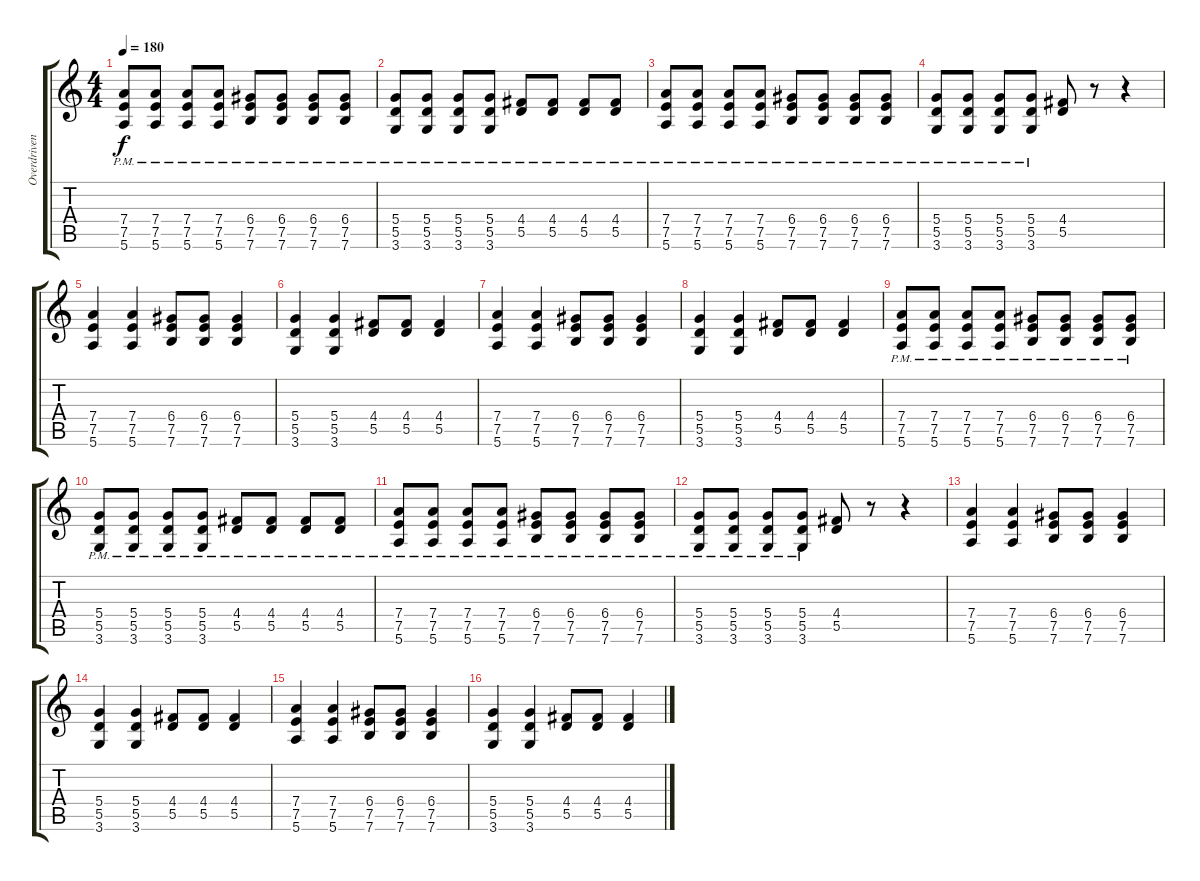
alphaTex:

\track ("Overdriven Guitar" "Overdriven") {instrument overdrivenguitar}
\staff {score tabs}
\tuning (E4 B3 G3 D3 A2 E2) {hide}
\ts (4 4)
\tempo 180
\clef g2
\ks c
(7.4{pm} 7.5{pm} 5.6{pm}).8{dy f} (7.4{pm} 7.5{pm} 5.6{pm}).8 (7.4{pm} 7.5{pm} 5.6{pm}).8 (7.4{pm} 7.5{pm} 5.6{pm}).8 (6.4{pm} 7.5{pm} 7.6{pm}).8 (6.4{pm} 7.5{pm} 7.6{pm}).8 (6.4{pm} 7.5{pm} 7.6{pm}).8 (6.4{pm} 7.5{pm} 7.6{pm}).8 |
(5.4{pm} 5.5{pm} 3.6{pm}).8 (5.4{pm} 5.5{pm} 3.6{pm}).8 (5.4{pm} 5.5{pm} 3.6{pm}).8 (5.4{pm} 5.5{pm} 3.6{pm}).8 (4.4{pm} 5.5{pm}).8 (4.4{pm} 5.5{pm}).8 (4.4{pm} 5.5{pm}).8 (4.4{pm} 5.5{pm}).8 |
(7.4{pm} 7.5{pm} 5.6{pm}).8 (7.4{pm} 7.5{pm} 5.6{pm}).8 (7.4{pm} 7.5{pm} 5.6{pm}).8 (7.4{pm} 7.5{pm} 5.6{pm}).8 (6.4{pm} 7.5{pm} 7.6{pm}).8 (6.4{pm} 7.5{pm} 7.6{pm}).8 (6.4{pm} 7.5{pm} 7.6{pm}).8 (6.4{pm} 7.5{pm} 7.6{pm}).8 |
(5.4{pm} 5.5{pm} 3.6{pm}).8 (5.4{pm} 5.5{pm} 3.6{pm}).8 (5.4{pm} 5.5{pm} 3.6{pm}).8 (5.4{pm} 5.5{pm} 3.6{pm}).8 (4.4 5.5).8 r.8 r.4 |
(7.4 7.5 5.6).4 (7.4 7.5 5.6).4 (6.4 7.5 7.6).8 (6.4 7.5 7.6).8 (6.4 7.5 7.6).4 |
(5.4 5.5 3.6).4 (5.4 5.5 3.6).4 (4.4 5.5).8 (4.4 5.5).8 (4.4 5.5).4 |
(7.4 7.5 5.6).4 (7.4 7.5 5.6).4 (6.4 7.5 7.6).8 (6.4 7.5 7.6).8 (6.4 7.5 7.6).4 |
(5.4 5.5 3.6).4 (5.4 5.5 3.6).4 (4.4 5.5).8 (4.4 5.5).8 (4.4 5.5).4 |
(7.4{pm} 7.5{pm} 5.6{pm}).8 (7.4{pm} 7.5{pm} 5.6{pm}).8 (7.4{pm} 7.5{pm} 5.6{pm}).8 (7.4{pm} 7.5{pm} 5.6{pm}).8 (6.4{pm} 7.5{pm} 7.6{pm}).8 (6.4{pm} 7.5{pm} 7.6{pm}).8 (6.4{pm} 7.5{pm} 7.6{pm}).8 (6.4{pm} 7.5{pm} 7.6{pm}).8 |
(5.4{pm} 5.5{pm} 3.6{pm}).8 (5.4{pm} 5.5{pm} 3.6{pm}).8 (5.4{pm} 5.5{pm} 3.6{pm}).8 (5.4{pm} 5.5{pm} 3.6{pm}).8 (4.4{pm} 5.5{pm}).8 (4.4{pm} 5.5{pm}).8 (4.4{pm} 5.5{pm}).8 (4.4{pm} 5.5{pm}).8 |
(7.4{pm} 7.5{pm} 5.6{pm}).8 (7.4{pm} 7.5{pm} 5.6{pm}).8 (7.4{pm} 7.5{pm} 5.6{pm}).8 (7.4{pm} 7.5{pm} 5.6{pm}).8 (6.4{pm} 7.5{pm} 7.6{pm}).8 (6.4{pm} 7.5{pm} 7.6{pm}).8 (6.4{pm} 7.5{pm} 7.6{pm}).8 (6.4{pm} 7.5{pm} 7.6{pm}).8 |
(5.4{pm} 5.5{pm} 3.6{pm}).8 (5.4{pm} 5.5{pm} 3.6{pm}).8 (5.4{pm} 5.5{pm} 3.6{pm}).8 (5.4{pm} 5.5{pm} 3.6{pm}).8 (4.4 5.5).8 r.8 r.4 |
(7.4 7.5 5.6).4 (7.4 7.5 5.6).4 (6.4 7.5 7.6).8 (6.4 7.5 7.6).8 (6.4 7.5 7.6).4 |
(5.4 5.5 3.6).4 (5.4 5.5 3.6).4 (4.4 5.5).8 (4.4 5.5).8 (4.4 5.5).4 |
(7.4 7.5 5.6).4 (7.4 7.5 5.6).4 (6.4 7.5 7.6).8 (6.4 7.5 7.6).8 (6.4 7.5 7.6).4 |
(5.4 5.5 3.6).4 (5.4 5.5 3.6).4 (4.4 5.5).8 (4.4 5.5).8 (4.4 5.5).4
